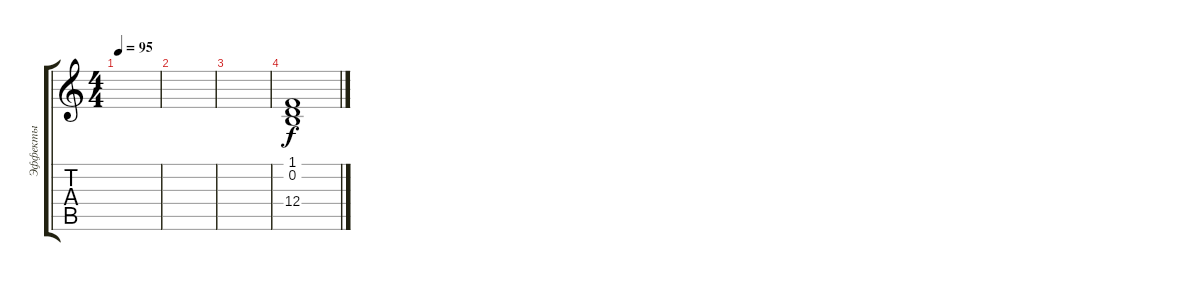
\track ("Эффекты" "Эффекты") {instrument pizzicatostrings}
\staff {score tabs}
\tuning (E4 B3 G3 D3 A2 E2) {hide}
\ts (4 4)
\tempo 95
\clef g2
\ks c
|
|
|
(1.1 0.2 12.4).1{instrument applause}
